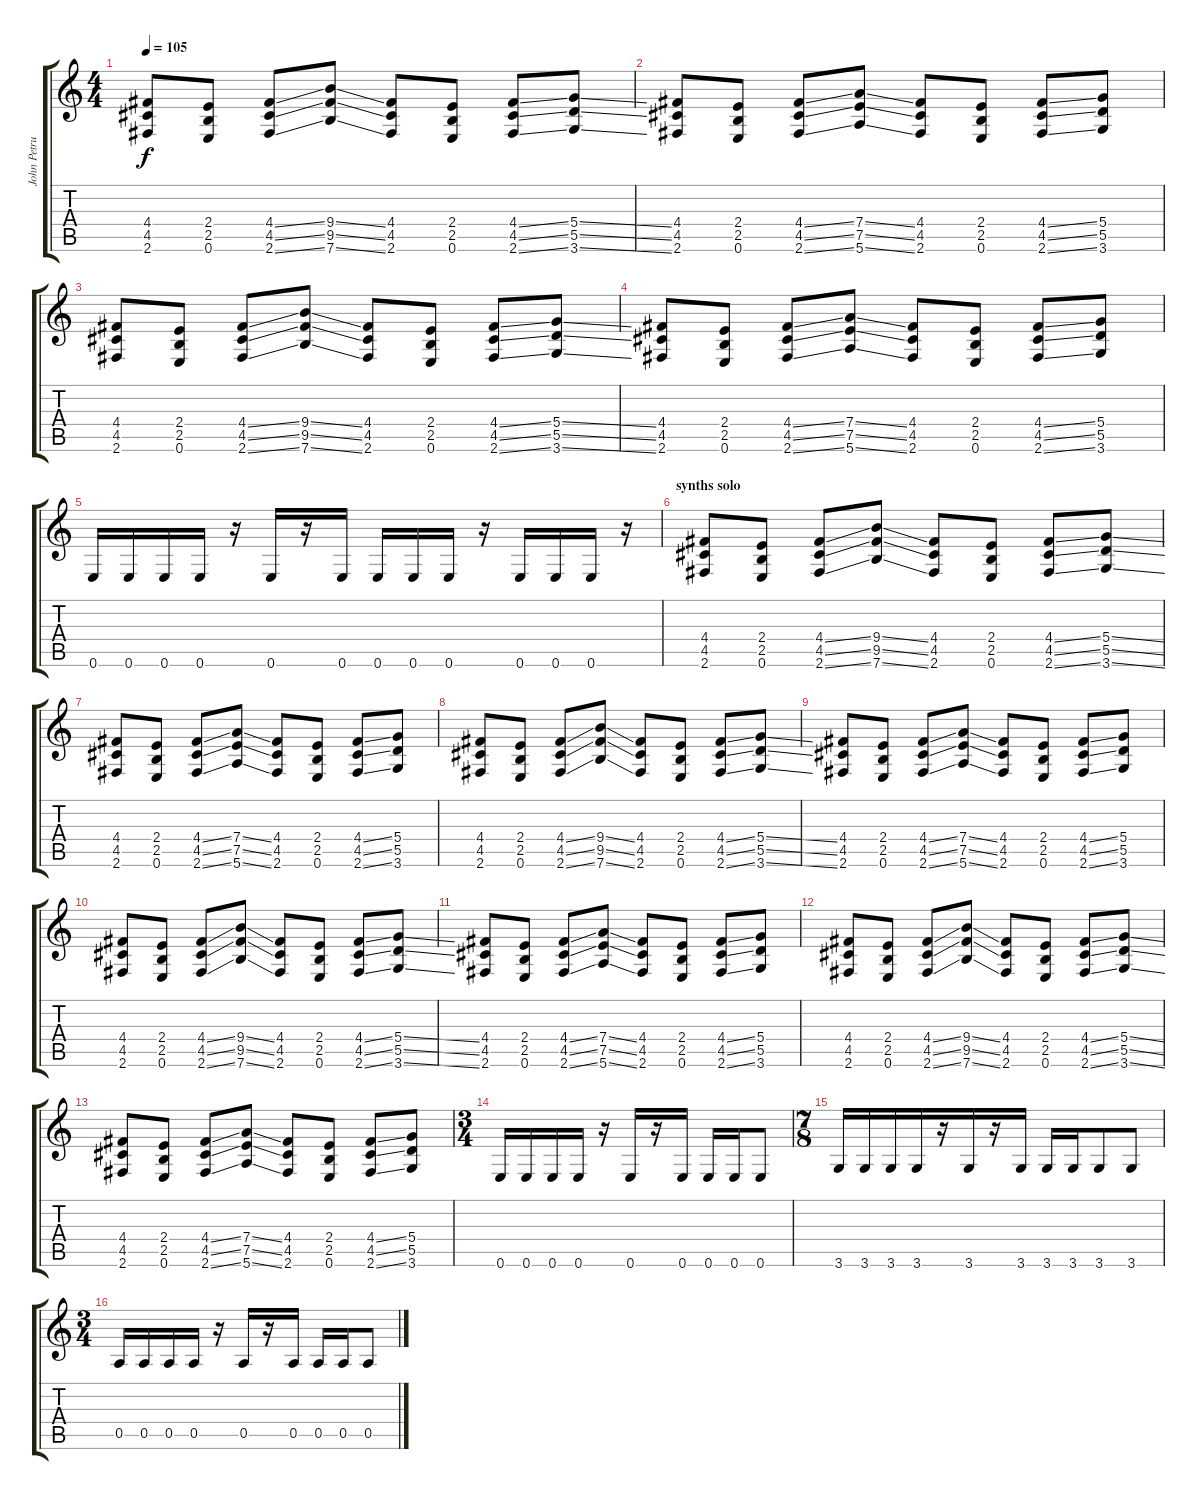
\track ("John Petrucci" "John Petru") {instrument distortionguitar}
\staff {score tabs}
\tuning (E4 B3 G3 D3 A2 E2) {hide}
\ts (4 4)
\tempo 105
\clef g2
\ks c
(4.4 4.5 2.6).8{dy f} (2.4 2.5 0.6).8 (4.4{ss} 4.5{ss} 2.6{ss}).8 (9.4{ss} 9.5{ss} 7.6{ss}).8 (4.4 4.5 2.6).8 (2.4 2.5 0.6).8 (4.4{ss} 4.5{ss} 2.6{ss}).8 (5.4{ss} 5.5{ss} 3.6{ss}).8 |
(4.4 4.5 2.6).8 (2.4 2.5 0.6).8 (4.4{ss} 4.5{ss} 2.6{ss}).8 (7.4{ss} 7.5{ss} 5.6{ss}).8 (4.4 4.5 2.6).8 (2.4 2.5 0.6).8 (4.4{ss} 4.5{ss} 2.6{ss}).8 (5.4 5.5 3.6).8 |
(4.4 4.5 2.6).8 (2.4 2.5 0.6).8 (4.4{ss} 4.5{ss} 2.6{ss}).8 (9.4{ss} 9.5{ss} 7.6{ss}).8 (4.4 4.5 2.6).8 (2.4 2.5 0.6).8 (4.4{ss} 4.5{ss} 2.6{ss}).8 (5.4{ss} 5.5{ss} 3.6{ss}).8 |
(4.4 4.5 2.6).8 (2.4 2.5 0.6).8 (4.4{ss} 4.5{ss} 2.6{ss}).8 (7.4{ss} 7.5{ss} 5.6{ss}).8 (4.4 4.5 2.6).8 (2.4 2.5 0.6).8 (4.4{ss} 4.5{ss} 2.6{ss}).8 (5.4 5.5 3.6).8 |
0.6.16 0.6.16 0.6.16 0.6.16 r.16 0.6.16 r.16 0.6.16 0.6.16 0.6.16 0.6.16 r.16 0.6.16 0.6.16 0.6.16 r.16 |
\section ("" "synths solo")
(4.4 4.5 2.6).8 (2.4 2.5 0.6).8 (4.4{ss} 4.5{ss} 2.6{ss}).8 (9.4{ss} 9.5{ss} 7.6{ss}).8 (4.4 4.5 2.6).8 (2.4 2.5 0.6).8 (4.4{ss} 4.5{ss} 2.6{ss}).8 (5.4{ss} 5.5{ss} 3.6{ss}).8 |
(4.4 4.5 2.6).8 (2.4 2.5 0.6).8 (4.4{ss} 4.5{ss} 2.6{ss}).8 (7.4{ss} 7.5{ss} 5.6{ss}).8 (4.4 4.5 2.6).8 (2.4 2.5 0.6).8 (4.4{ss} 4.5{ss} 2.6{ss}).8 (5.4 5.5 3.6).8 |
(4.4 4.5 2.6).8 (2.4 2.5 0.6).8 (4.4{ss} 4.5{ss} 2.6{ss}).8 (9.4{ss} 9.5{ss} 7.6{ss}).8 (4.4 4.5 2.6).8 (2.4 2.5 0.6).8 (4.4{ss} 4.5{ss} 2.6{ss}).8 (5.4{ss} 5.5{ss} 3.6{ss}).8 |
(4.4 4.5 2.6).8 (2.4 2.5 0.6).8 (4.4{ss} 4.5{ss} 2.6{ss}).8 (7.4{ss} 7.5{ss} 5.6{ss}).8 (4.4 4.5 2.6).8 (2.4 2.5 0.6).8 (4.4{ss} 4.5{ss} 2.6{ss}).8 (5.4 5.5 3.6).8 |
(4.4 4.5 2.6).8 (2.4 2.5 0.6).8 (4.4{ss} 4.5{ss} 2.6{ss}).8 (9.4{ss} 9.5{ss} 7.6{ss}).8 (4.4 4.5 2.6).8 (2.4 2.5 0.6).8 (4.4{ss} 4.5{ss} 2.6{ss}).8 (5.4{ss} 5.5{ss} 3.6{ss}).8 |
(4.4 4.5 2.6).8 (2.4 2.5 0.6).8 (4.4{ss} 4.5{ss} 2.6{ss}).8 (7.4{ss} 7.5{ss} 5.6{ss}).8 (4.4 4.5 2.6).8 (2.4 2.5 0.6).8 (4.4{ss} 4.5{ss} 2.6{ss}).8 (5.4 5.5 3.6).8 |
(4.4 4.5 2.6).8 (2.4 2.5 0.6).8 (4.4{ss} 4.5{ss} 2.6{ss}).8 (9.4{ss} 9.5{ss} 7.6{ss}).8 (4.4 4.5 2.6).8 (2.4 2.5 0.6).8 (4.4{ss} 4.5{ss} 2.6{ss}).8 (5.4{ss} 5.5{ss} 3.6{ss}).8 |
(4.4 4.5 2.6).8 (2.4 2.5 0.6).8 (4.4{ss} 4.5{ss} 2.6{ss}).8 (7.4{ss} 7.5{ss} 5.6{ss}).8 (4.4 4.5 2.6).8 (2.4 2.5 0.6).8 (4.4{ss} 4.5{ss} 2.6{ss}).8 (5.4 5.5 3.6).8 |
\ts (3 4)
0.6.16 0.6.16 0.6.16 0.6.16 r.16 0.6.16 r.16 0.6.16 0.6.16 0.6.16 0.6.8 |
\ts (7 8)
3.6.16 3.6.16 3.6.16 3.6.16 r.16 3.6.16 r.16 3.6.16 3.6.16 3.6.16 3.6.8 3.6.8 |
\ts (3 4)
0.5.16 0.5.16 0.5.16 0.5.16 r.16 0.5.16 r.16 0.5.16 0.5.16 0.5.16 0.5.8
